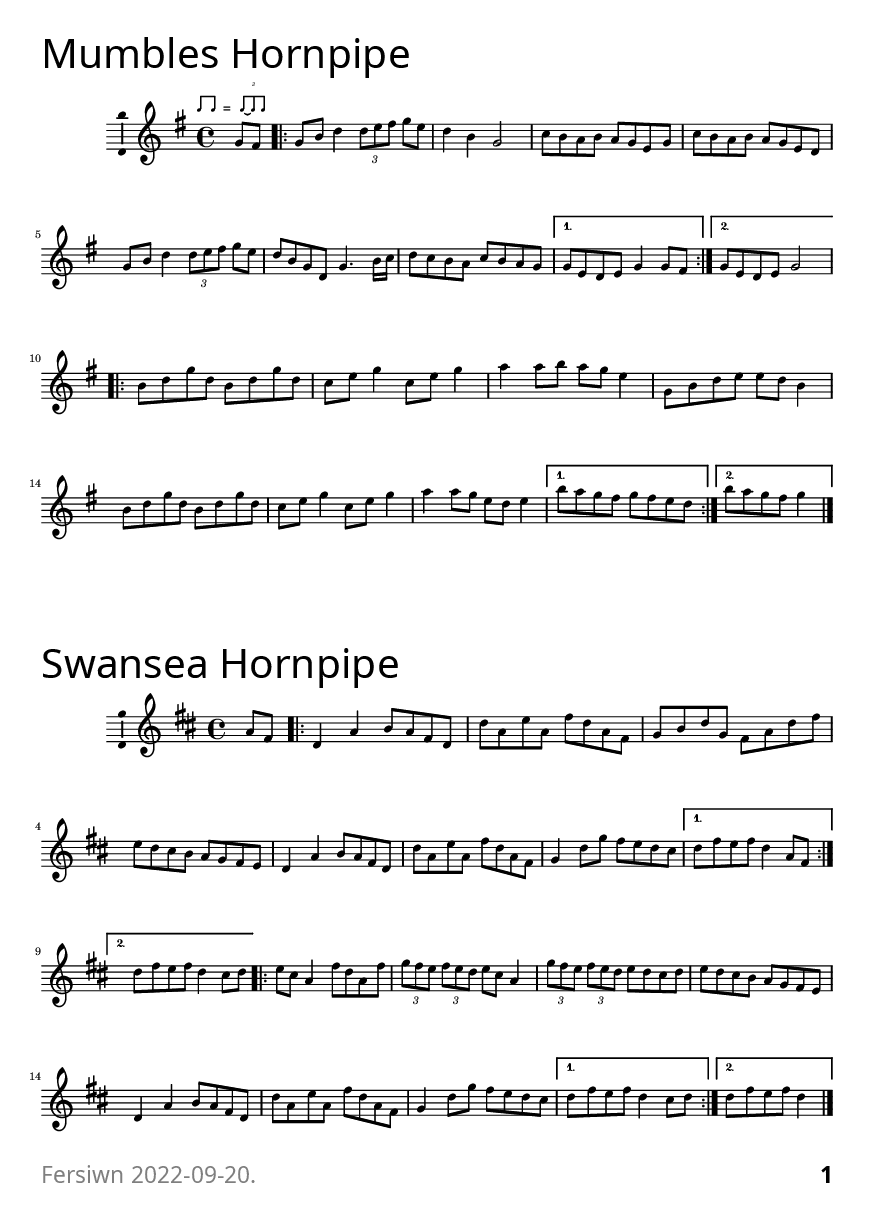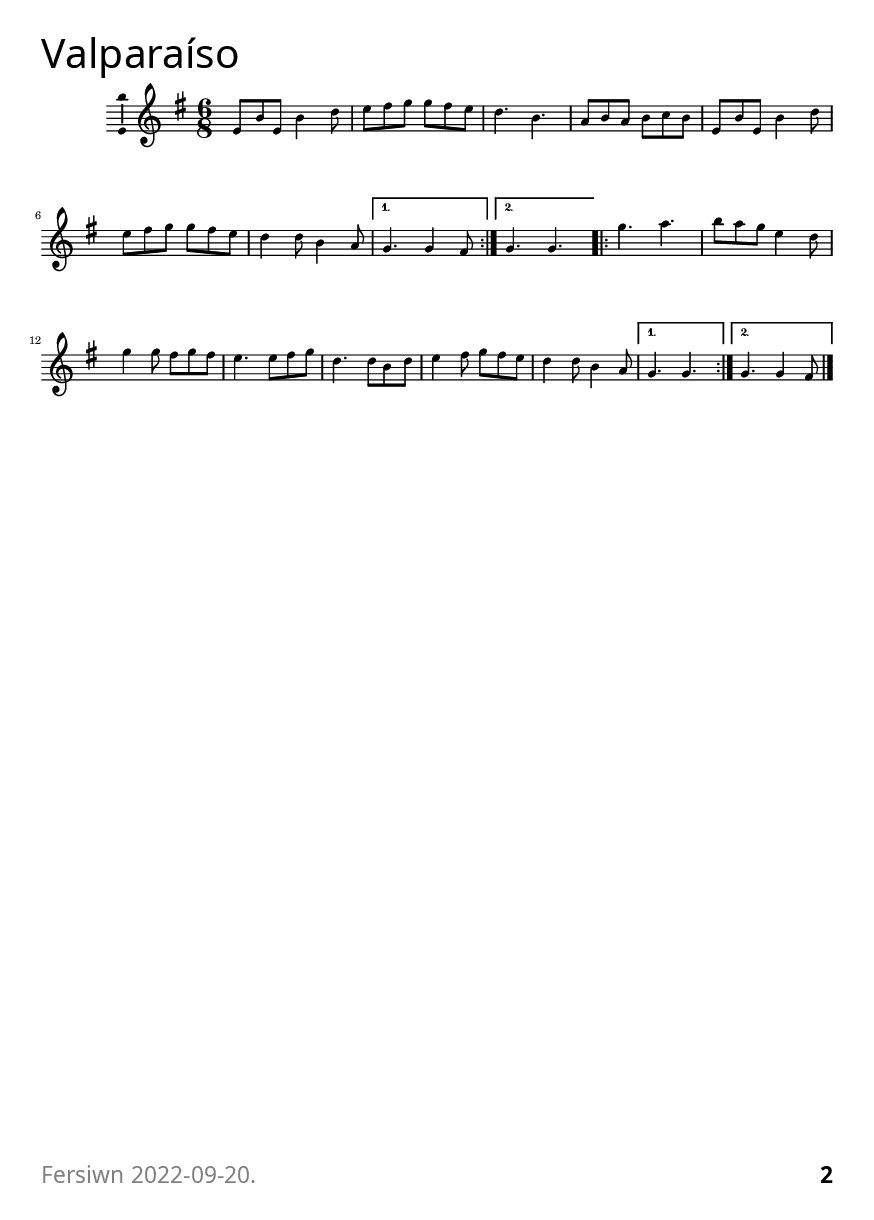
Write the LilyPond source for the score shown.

\version "2.18.2"

\include "helpers.ly"

% written 2022-09-19 
% transcription from Ceri Rhys Matthews 

mumbles_hornpipe_title = "Mumbles Hornpipe"

mumbles_hornpipe_common =  {
  \time 4/4
  \clef treble 
  \key g \major
  \partial 4
}

mumbles_hornpipe_melody = \relative g' {
  \mumbles_hornpipe_common 
  \hornpipe_tempo
  
  g8 fis
  \repeat volta 2 {
    g8 b d4 \tuplet 3/2 { d8 e fis } g8 e
    d4 b g2 

    c8 b a b a g e g
    c8 b a b a g e d 

    g8 b d4 \tuplet 3/2 { d8 e fis } g8 e
    d8 b g d g4. b16 c 
    d8 c b a c b a g 
  }

  \alternative {
    { g8 e d e g4 g8 fis }
    { g8 e d e g2 }
  }

  \repeat volta 2 {
    b8 d g d b d g d
    c8 e g4 c,8 e g4 

    a4 a8 b a g e4 
    g,8 b d e e d b4 

    b8 d g d b d g d
    c8 e g4 c,8 e g4
    
    a4 a8 g e d e4 
  }

  \alternative {
    { b'8 a g fis g fis e d }
    { b'8 a g fis g4 }
  }
  \bar "|."
}

mumbles_hornpipe = \score {
  \header { 
    title = \mumbles_hornpipe_title
  }
  \mumbles_hornpipe_melody
} %score
  

% written 2022-09-19 
% transcription from Ceri Rhys Matthews 

swansea_hornpipe_title = "Swansea Hornpipe"

swansea_hornpipe_common =  {
  \time 4/4
  \clef treble 
  \key d \major
  \partial 4
}

swansea_hornpipe_melody = \relative a' {
  \swansea_hornpipe_common 

  a8 fis
  \repeat volta 2 {
    d4 a' b8 a fis d 
    d'8 a e' a, fis' d a fis 
    g8 b d g, fis a d fis 
    e d cis b a g fis e

    d4 a' b8 a fis d 
    d'8 a e' a, fis' d a fis 
    g4 d'8 g fis e d cis 
    
  }

  \alternative {
    { d8 fis e fis d4 a8 fis }
    { d'8 fis e fis d4 cis8 d }
  }

  \repeat volta 2 { 
    e8 cis a4 fis'8 d a fis'
    \tuplet 3/2 { g8 fis e } \tuplet 3/2 { fis e d } e8 cis a4
    \tuplet 3/2 { g'8 fis e } \tuplet 3/2 { fis e d } e8 d cis d 
    e8 d cis b a g fis e 

    d4 a' b8 a fis d 
    d'8 a e' a, fis' d a fis 
    g4 d'8 g fis e d cis 
  }

  \alternative {
    { d8 fis e fis d4 cis8 d }
    { d8 fis e fis d4 }
  }
  \bar "|."
}

swansea_hornpipe = \score {
  \header { 
    title = \swansea_hornpipe_title
  }
  \swansea_hornpipe_melody
} %score
  

% written 2022-09-19 
% transcription from Ceri Rhys Matthews 

valparaiso_title = "Valparaíso"

valparaiso_common =  {
  \time 6/8
  \clef treble 
  \key e \minor
}

valparaiso_melody = \relative e' {
  \valparaiso_common 

  \repeat volta 2 {
    e8 b' e, b'4 d8
    e8 fis g g fis e 
    d4. b4. 
    a8 b a b c b 

    e,8 b' e, b'4 d8
    e8 fis g g fis e 
    d4 d8 b4 a8 
  }

  \alternative {
      { g4. g4 fis8 }
      { g4. g }
  }
  
  \repeat volta 2 {
    g'4. a 
    b8 a g e4 d8 
    g4 g8 fis8 g fis 
    e4. e8 fis g 
    d4. d8 b d
    e4 fis8 g fis e
    d4 d8 b4 a8 
  }

  \alternative {
    { g4. g }
    { g4. g4 fis8 }
  }
  \bar "|."
}

valparaiso = \score {
  \header { 
    title = \valparaiso_title
  }
  \valparaiso_melody
} %score
  


#(define-markup-command (skip-page-number-range layout props arg) (number-list?)
  (let ((page-number (chain-assoc-get 'page:page-number props -1)))
    (interpret-markup layout props
      (if (>= page-number (car arg))
          (number->string (+ page-number (1+ (- (cadr arg) (car arg)))))
          (chain-assoc-get 'page:page-number-string props -1)))))

\layout {
  \context {
    \ChordNames
    \override ChordName.#'.font-size = #2
    %\override ChordName #'font-series = #'bold 
   
    chordChanges = ##t
   
    \remove "Clef_engraver"
    \remove "Bar_engraver"
    \remove "Bar_number_engraver"
  }
  
  \context {
    \Voice
    \consists "Ambitus_engraver"
  }
  
  \context {
    \Staff
    \override Clef.#'font-size = #3
    \override TimeSignature.#'font-size = #4
    \override KeySignature.#'font-size = #4
  }
  
  #(layout-set-staff-size 12)
  
}


\book {
  \paper {
    print-page-number = ##f
    first-page-number = -1
    
    ragged-bottom = ##t
    % ragged-last = ##t
    
    % two-sided = ##t
    
    % annotate-spacing = ##t
  
    indent = 15\mm
    %system-count = #5
    
    #(set-paper-size "a5")
    
    #(define fonts (make-pango-font-tree 
                          "Indie Flower"
                          "Autobus Bold"
                          "Truetypewriter"
                          (/ staff-height pt 20)))
    
    bookTitleMarkup = \markup {
      \bold
      \fill-line {
        \center-column {
          
          \vspace #9
          \line { \fontsize #11 \override #'(font-name . "Indie Flower") \fromproperty #'header:title }
          \vspace #1.5
          %\line { \fontsize #6 \override #'(font-name . "Indie Flower") "Casgliad Ceri Rhys Matthews" }
          \vspace #0.5
          
        }
      }
    }
    
    scoreTitleMarkup = \markup {
      \fill-line {
        \left-column {
          \vspace #0.5
          \line {
            
            \column { \rounded-box \pad-markup #1 { \line { \huge { \bold { \fromproperty #'header:key } } } } }
            \column {
              \vspace #-0.1
              \left-column { 
                \line{ \fontsize #5 \override #'(font-name . "Indie Flower") \fromproperty #'header:title } 
             }
            }
          }
        }
        \right-column {  
          \vspace #1
          \typewriter \line { \fromproperty #'header:form }
        }
      }
    }
    
    evenFooterMarkup = \markup {
      \on-the-fly \not-first-page
      \column {
        \fill-line {
          \right-column {
            \vspace #0.25
            \with-color #grey
            %\typewriter
            \fromproperty #'header:tagline
          }
          \left-column { 
            \vspace #0.25
            \bold \on-the-fly \not-first-page \skip-page-number-range #'(0 0)
            \vspace #0.75
          }
          
        }
      }
    }
    oddFooterMarkup = \markup {
      \on-the-fly \not-first-page
      \column {
        \fill-line {
          \left-column {
            \vspace #0.25
            \with-color #grey
            %\typewriter
            \fromproperty #'header:tagline
          }
          \right-column { 
            \vspace #0.25
            \bold \on-the-fly \not-first-page \skip-page-number-range #'(0 0)
            \vspace #0.75
          }
        }
      }
    }
  } %paper

  
  \header { 
    title = "Alawon o Abertawe"
    subtitle = ""
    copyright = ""
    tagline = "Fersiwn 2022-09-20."
  }
 
  \bookpart {
    \pageBreak
    
    \pageBreak
    
    \mumbles_hornpipe
    \swansea_hornpipe
    \valparaiso   

    \pageBreak

  } %bookpart
} %book